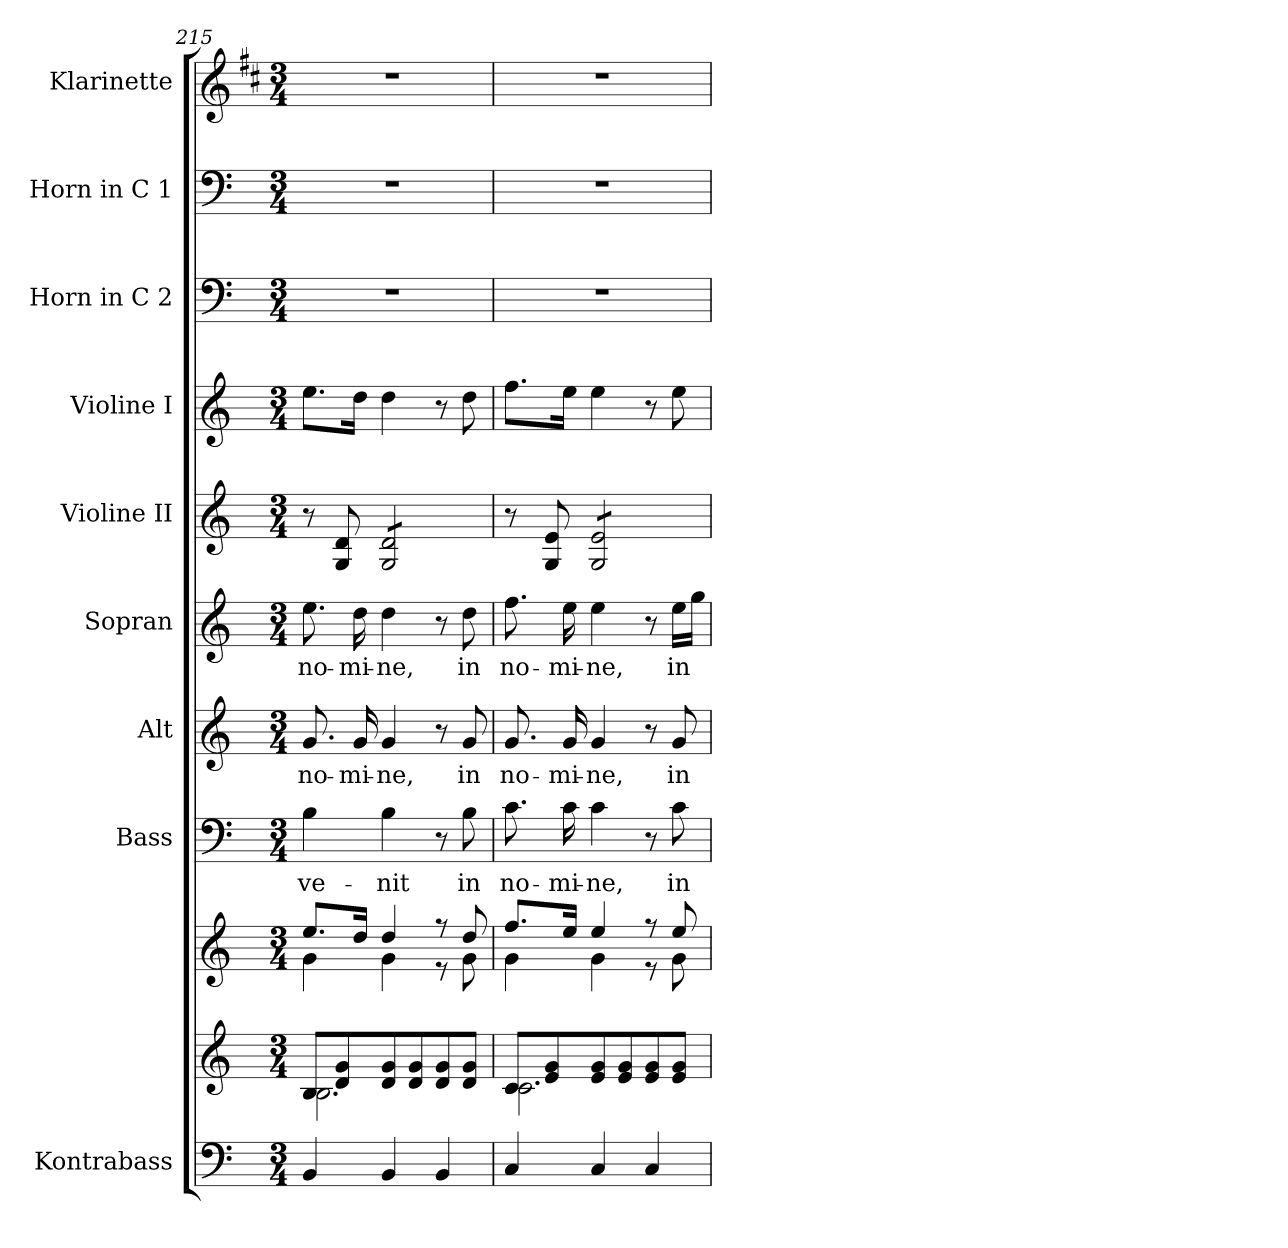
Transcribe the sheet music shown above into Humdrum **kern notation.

**kern	**kern	**kern	**kern	**text	**kern	**text	**kern	**text	**kern	**kern	**kern	**kern	**kern
*part10	*part9	*part9	*part8	*part8	*part7	*part7	*part6	*part6	*part5	*part4	*part3	*part2	*part1
*staff11	*staff10	*staff9	*staff8	*staff8	*staff7	*staff7	*staff6	*staff6	*staff5	*staff4	*staff3	*staff2	*staff1
*I"Kontrabass	*	*	*I"Bass	*	*I"Alt	*	*I"Sopran	*	*I"Violine II	*I"Violine I	*I"Horn in C 2	*I"Horn in C 1	*I"Klarinette
*I'Kb.	*	*	*I'B.	*	*I'A.	*	*I'S.	*	*I'Vl. II	*I'Vl. I	*I'Horn 2	*I'Horn 1	*I'Kl.
*clefF4	*clefG2	*clefG2	*clefF4	*	*clefG2	*	*clefG2	*	*clefG2	*clefG2	*clefF4	*clefF4	*clefG2
*ITrd7c12	*	*	*	*	*	*	*	*	*	*	*	*	*ITrd1c2
*k[]	*k[]	*k[]	*k[]	*	*k[]	*	*k[]	*	*k[]	*k[]	*k[]	*k[]	*k[]
*C:	*C:	*C:	*C:	*	*C:	*	*C:	*	*C:	*C:	*C:	*C:	*C:
*M3/4	*M3/4	*M3/4	*M3/4	*	*M3/4	*	*M3/4	*	*M3/4	*M3/4	*M3/4	*M3/4	*M3/4
=215	=215	=215	=215	=215	=215	=215	=215	=215	=215	=215	=215	=215	=215
*	*^	*^	*	*	*	*	*	*	*	*	*	*	*
!	!	!	!	!	!	!LO:LY:b	!	!LO:LY:b	!	!LO:LY:b	!	!	!	!	!
4BBB/	8B/L	2.B\	8.ee/L	4g\	4B\	ve-	8.g/	no-	8.ee\	no-	8r	8.ee\L	2.r	2.r	2.r
.	8d/ 8g/	.	.	.	.	.	.	.	.	.	8G/ 8d/	.	.	.	.
!	!	!	!	!	!	!	!	!LO:LY:b	!	!LO:LY:b	!	!	!	!	!
.	.	.	16dd/Jk	.	.	.	16g/	-mi-	16dd\	-mi-	.	16dd\Jk	.	.	.
!	!	!	!	!	!	!LO:LY:b	!	!LO:LY:b	!	!LO:LY:b	!	!	!	!	!
*	*	*	*	*	*	*	*	*	*	*	*tremolo	*	*	*	*
4BBB/	8d/ 8g/	.	4dd/	4g\	4B\	-nit	4g/	-ne,	4dd\	-ne,	8G/ 8d/L	4dd\	.	.	.
.	8d/ 8g/	.	.	.	.	.	.	.	.	.	8G/ 8d/	.	.	.	.
4BBB/	8d/ 8g/	.	8r	8r	8r	.	8r	.	8r	.	8G/ 8d/	8r	.	.	.
!	!	!	!	!	!	!LO:LY:b	!	!LO:LY:b	!	!LO:LY:b	!	!	!	!	!
.	8d/ 8g/J	.	8dd/	8g\	8B\	in	8g/	in	8dd\	in	8G/ 8d/J	8dd\	.	.	.
*	*	*	*	*	*	*	*	*	*	*	*Xtremolo	*	*	*	*
=216	=216	=216	=216	=216	=216	=216	=216	=216	=216	=216	=216	=216	=216	=216	=216
!	!	!	!	!	!	!LO:LY:b	!	!LO:LY:b	!	!LO:LY:b	!	!	!	!	!
4CC/	8c/L	2.c\	8.ff/L	4g\	8.c\	no-	8.g/	no-	8.ff\	no-	8r	8.ff\L	2.r	2.r	2.r
.	8e/ 8g/	.	.	.	.	.	.	.	.	.	8G/ 8e/	.	.	.	.
!	!	!	!	!	!	!LO:LY:b	!	!LO:LY:b	!	!LO:LY:b	!	!	!	!	!
.	.	.	16ee/Jk	.	16c\	-mi-	16g/	-mi-	16ee\	-mi-	.	16ee\Jk	.	.	.
!	!	!	!	!	!	!LO:LY:b	!	!LO:LY:b	!	!LO:LY:b	!	!	!	!	!
*	*	*	*	*	*	*	*	*	*	*	*tremolo	*	*	*	*
4CC/	8e/ 8g/	.	4ee/	4g\	4c\	-ne,	4g/	-ne,	4ee\	-ne,	8G/ 8e/L	4ee\	.	.	.
.	8e/ 8g/	.	.	.	.	.	.	.	.	.	8G/ 8e/	.	.	.	.
4CC/	8e/ 8g/	.	8r	8r	8r	.	8r	.	8r	.	8G/ 8e/	8r	.	.	.
!	!	!	!	!	!	!LO:LY:b	!	!LO:LY:b	!	!LO:LY:b	!	!	!	!	!
.	8e/ 8g/J	.	8ee/	8g\	8c\	in	8g/	in	16ee\LL	in	8G/ 8e/J	8ee\	.	.	.
*	*	*	*	*	*	*	*	*	*	*	*Xtremolo	*	*	*	*
.	.	.	.	.	.	.	.	.	16gg\JJ	.	.	.	.	.	.
*	*v	*v	*	*	*	*	*	*	*	*	*	*	*	*	*
*	*	*v	*v	*	*	*	*	*	*	*	*	*	*	*
=	=	=	=	=	=	=	=	=	=	=	=	=	=
*-	*-	*-	*-	*-	*-	*-	*-	*-	*-	*-	*-	*-	*-
